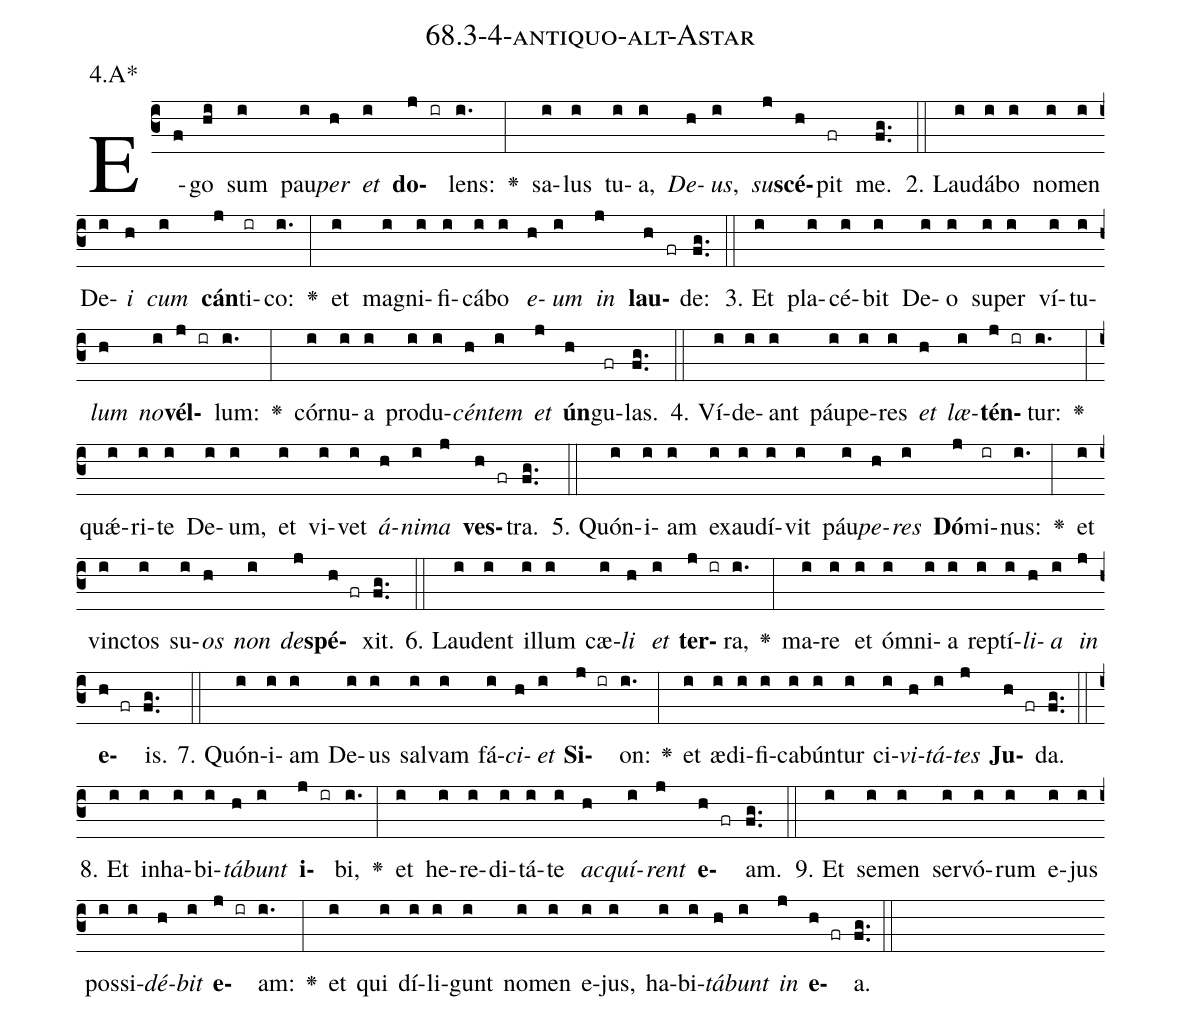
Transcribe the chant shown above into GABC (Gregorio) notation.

name: 68.3-4-antiquo-alt-Astar;
annotation: 4.A*;
%%
(c3)E(f)go(hi) sum(i) pau(i)<i>per</i>(h) <i>et</i>(i) <b>do</b>(j ir)lens:(i.) <v>\greheightstar</v>(:) sa(i)lus(i) tu(i)a,(i) <i>De</i>(h)<i>us</i>,(i) <i>su</i>(j)<b>scé</b>(h)pit(fr) me.(fg..) (::)
2. Lau(i)dá(i)bo(i) no(i)men(i) De(i)<i>i</i>(h) <i>cum</i>(i) <b>cán</b>(j)ti(ir)co:(i.) <v>\greheightstar</v>(:) et(i) ma(i)gni(i)fi(i)cá(i)bo(i) <i>e</i>(h)<i>um</i>(i) <i>in</i>(j) <b>lau</b>(h fr)de:(fg..) (::)
3. Et(i) pla(i)cé(i)bit(i) De(i)o(i) su(i)per(i) ví(i)tu(i)<i>lum</i>(h) <i>no</i>(i)<b>vél</b>(j ir)lum:(i.) <v>\greheightstar</v>(:) cór(i)nu(i)a(i) pro(i)du(i)<i>cén</i>(h)<i>tem</i>(i) <i>et</i>(j) <b>ún</b>(h)gu(fr)las.(fg..) (::)
4. Ví(i)de(i)ant(i) páu(i)pe(i)res(i) <i>et</i>(h) <i>læ</i>(i)<b>tén</b>(j ir)tur:(i.) <v>\greheightstar</v>(:) quǽ(i)ri(i)te(i) De(i)um,(i) et(i) vi(i)vet(i) <i>á</i>(h)<i>ni</i>(i)<i>ma</i>(j) <b>ves</b>(h fr)tra.(fg..) (::)
5. Quón(i)i(i)am(i) ex(i)au(i)dí(i)vit(i) páu(i)<i>pe</i>(h)<i>res</i>(i) <b>Dó</b>(j)mi(ir)nus:(i.) <v>\greheightstar</v>(:) et(i) vinc(i)tos(i) su(i)<i>os</i>(h) <i>non</i>(i) <i>de</i>(j)<b>spé</b>(h fr)xit.(fg..) (::)
6. Lau(i)dent(i) il(i)lum(i) cæ(i)<i>li</i>(h) <i>et</i>(i) <b>ter</b>(j ir)ra,(i.) <v>\greheightstar</v>(:) ma(i)re(i) et(i) óm(i)ni(i)a(i) rep(i)tí(i)<i>li</i>(h)<i>a</i>(i) <i>in</i>(j) <b>e</b>(h fr)is.(fg..) (::)
7. Quón(i)i(i)am(i) De(i)us(i) sal(i)vam(i) fá(i)<i>ci</i>(h)<i>et</i>(i) <b>Si</b>(j ir)on:(i.) <v>\greheightstar</v>(:) et(i) æ(i)di(i)fi(i)ca(i)bún(i)tur(i) ci(i)<i>vi</i>(h)<i>tá</i>(i)<i>tes</i>(j) <b>Ju</b>(h fr)da.(fg..) (::)
8. Et(i) in(i)ha(i)bi(i)<i>tá</i>(h)<i>bunt</i>(i) <b>i</b>(j ir)bi,(i.) <v>\greheightstar</v>(:) et(i) he(i)re(i)di(i)tá(i)te(i) <i>ac</i>(h)<i>quí</i>(i)<i>rent</i>(j) <b>e</b>(h fr)am.(fg..) (::)
9. Et(i) se(i)men(i) ser(i)vó(i)rum(i) e(i)jus(i) pos(i)si(i)<i>dé</i>(h)<i>bit</i>(i) <b>e</b>(j ir)am:(i.) <v>\greheightstar</v>(:) et(i) qui(i) dí(i)li(i)gunt(i) no(i)men(i) e(i)jus,(i) ha(i)bi(i)<i>tá</i>(h)<i>bunt</i>(i) <i>in</i>(j) <b>e</b>(h fr)a.(fg..) (::)
